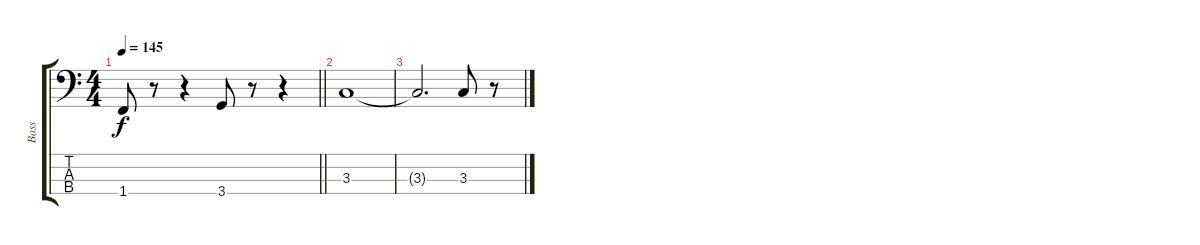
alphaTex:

\track ("Bass" "Bass") {instrument electricbassfinger}
\staff {score tabs}
\tuning (G2 D2 A1 E1) {hide}
\ts (4 4)
\tempo 145
\clef f4
\barLineRight lightlight
\ks c
1.4.8{dy f} r.8 r.4 3.4.8 r.8 r.4 |
3.3.1 |
3.3{t}.2{d} 3.3.8 r.8
